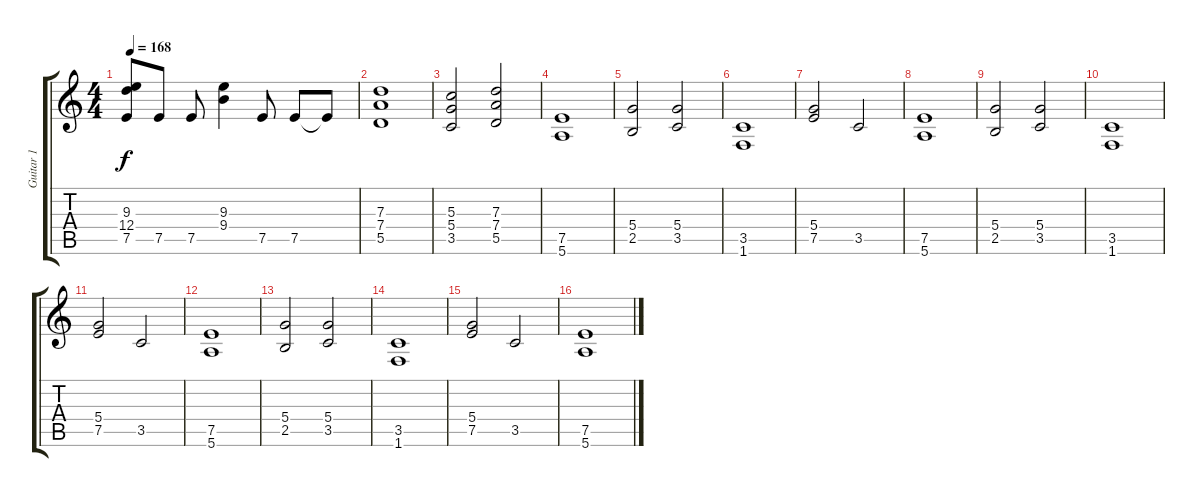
\track ("Guitar 1" "Guitar 1") {instrument distortionguitar}
\staff {score tabs}
\tuning (E4 B3 G3 D3 A2 E2) {hide}
\ts (4 4)
\tempo 168
\clef g2
\ks c
(9.3{t} 12.4{t} 7.5{t}).8{dy f} 7.5.8 7.5.8 (9.3 9.4).4 7.5.8 7.5.8 7.5{t}.8 |
(7.3 7.4 5.5).1 |
(5.3 5.4 3.5).2 (7.3 7.4 5.5).2 |
(7.5 5.6).1 |
(5.4 2.5).2 (5.4 3.5).2 |
(3.5 1.6).1 |
(5.4 7.5).2 3.5.2 |
(7.5 5.6).1 |
(5.4 2.5).2 (5.4 3.5).2 |
(3.5 1.6).1 |
(5.4 7.5).2 3.5.2 |
(7.5 5.6).1 |
(5.4 2.5).2 (5.4 3.5).2 |
(3.5 1.6).1 |
(5.4 7.5).2 3.5.2 |
(7.5 5.6).1
